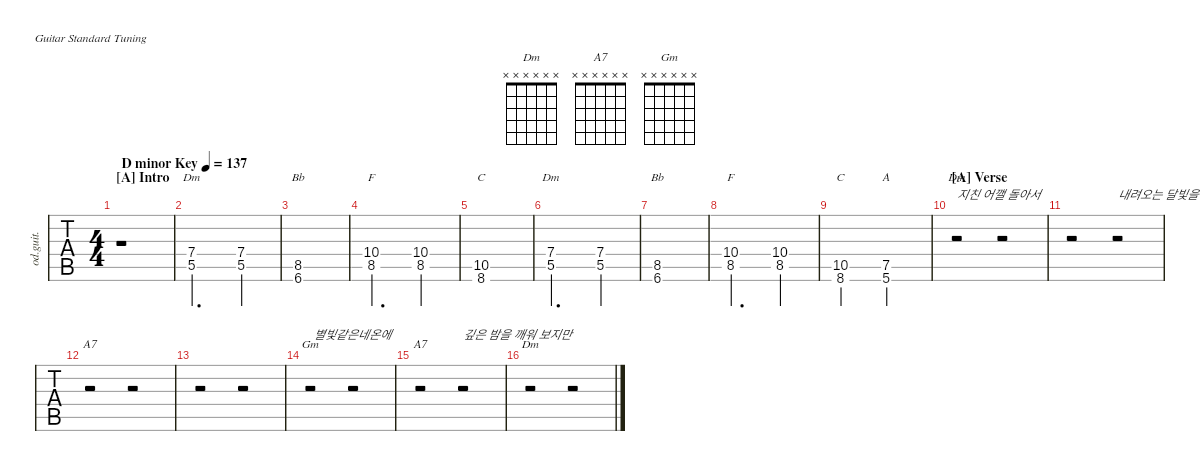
\defaultSystemsLayout 4
\hideDynamics
\bracketExtendMode nobrackets
\track ("Guitar3" "od.guit.") {defaultSystemsLayout 4 instrument overdrivenguitar}
\staff {tabs}
\tuning (E4 B3 G3 D3 A2 E2)
\chord ("Dm" x x x 7 5 x) {firstfret 5 showdiagram false showfingering false}
\chord ("Bb" x x x x 8 6) {firstfret 6 showdiagram false showfingering false}
\chord ("F" x x x 10 8 x) {firstfret 8 showdiagram false showfingering false}
\chord ("C" x x x x 10 8) {firstfret 8 showdiagram false showfingering false}
\chord ("A" x x x x 7 5) {firstfret 5 showdiagram false showfingering false}
\chord ("Dm" x x x x x x)
\chord ("A7" x x x x x x)
\chord ("Gm" x x x x x x)
\ts (4 4)
\section ("A" "Intro")
\tempo (137 "D minor Key")
\clef g2
\ks f
r.1{dy mf instrument overdrivenguitar} |
(7.4{acc forcenatural} 5.5{acc forcenatural}).2{d ch "Dm"} (7.4{acc forcenatural} 5.5{acc forcenatural}).4 |
(8.5{acc forcenatural} 6.6{acc b}).1{ch "Bb"} |
(8.5{acc forcenatural} 10.4{acc forcenatural}).2{d ch "F"} (10.4{acc forcenatural} 8.5{acc forcenatural}).4 |
(10.5{acc forcenatural} 8.6{acc forcenatural}).1{ch "C"} |
(7.4{acc forcenatural} 5.5{acc forcenatural}).2{d ch "Dm"} (7.4{acc forcenatural} 5.5{acc forcenatural}).4 |
(8.5{acc forcenatural} 6.6{acc b}).1{ch "Bb"} |
(8.5{acc forcenatural} 10.4{acc forcenatural}).2{d ch "F"} (10.4{acc forcenatural} 8.5{acc forcenatural}).4 |
(10.5{acc forcenatural} 8.6{acc forcenatural}).2{ch "C"} (7.5{acc forcenatural} 5.6{acc forcenatural}).2{ch "A"} |
\section ("A" "Verse")
r.2{ch "Dm" txt "지친 어깰 돌아서"} r.2 |
r.2 r.2{txt "내려오는 달빛을 본다"} |
r.2{ch "A7"} r.2 |
r.2 r.2 |
r.2{ch "Gm" txt " 별빛같은네온에"} r.2 |
r.2{ch "A7"} r.2{txt "깊은 밤을 깨워 보지만"} |
r.2{ch "Dm"} r.2
